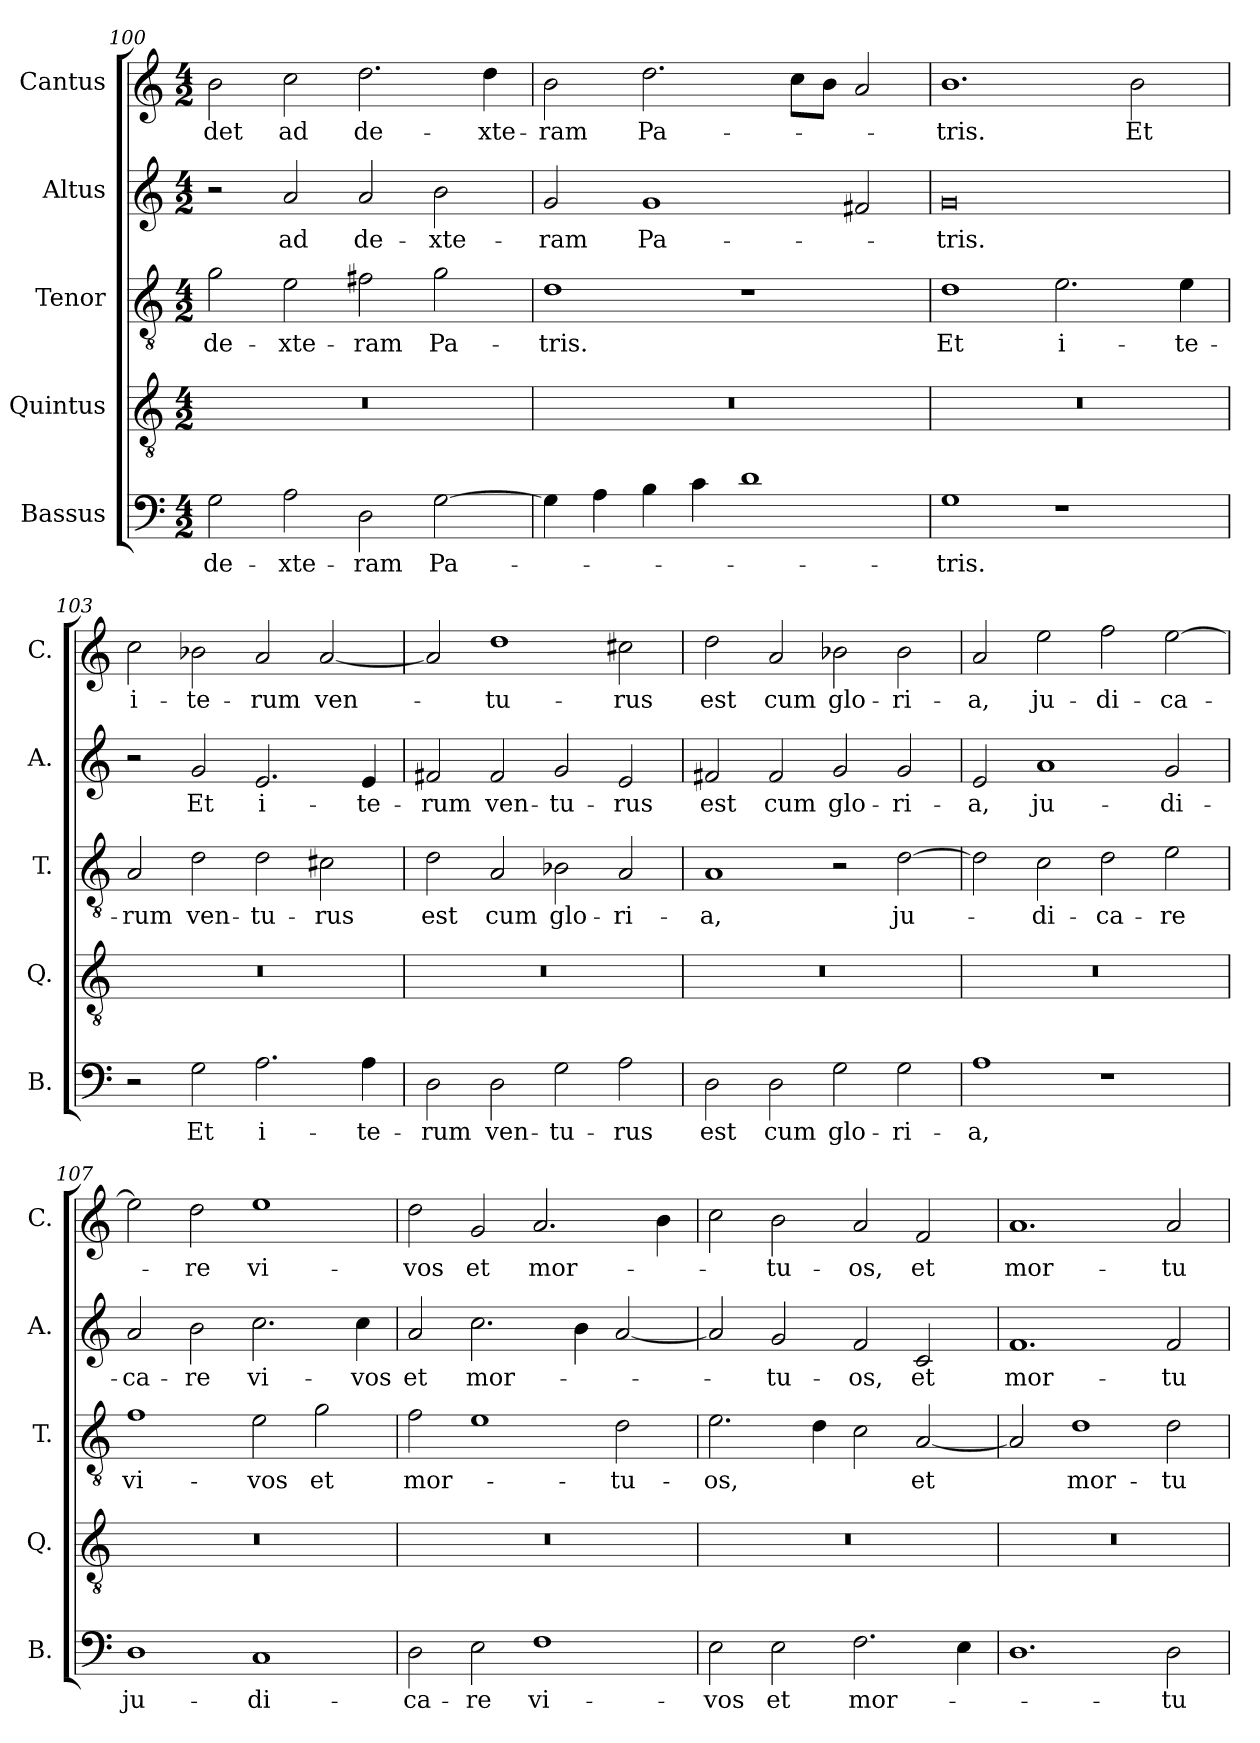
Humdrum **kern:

**kern	**text	**kern	**kern	**text	**kern	**text	**kern	**text
*part5	*part5	*part4	*part3	*part3	*part2	*part2	*part1	*part1
*staff5	*staff5	*staff4	*staff3	*staff3	*staff2	*staff2	*staff1	*staff1
*I"Bassus	*	*I"Quintus	*I"Tenor	*	*I"Altus	*	*I"Cantus	*
*I'B.	*	*I'Q.	*I'T.	*	*I'A.	*	*I'C.	*
*clefF4	*	*clefGv2	*clefGv2	*	*clefG2	*	*clefG2	*
*	*	*ITrd7c12	*ITrd7c12	*	*	*	*	*
*k[]	*	*k[]	*k[]	*	*k[]	*	*k[]	*
*C:	*	*C:	*C:	*	*C:	*	*C:	*
*M4/2	*	*M4/2	*M4/2	*	*M4/2	*	*M4/2	*
=100	=100	=100	=100	=100	=100	=100	=100	=100
2G\	de-	0r	2G\	de-	2r	.	2b\	-det
2A\	-xte-	.	2E\	-xte-	2a/	ad	2cc\	ad
2D\	-ram	.	2F#X\	-ram	2a/	de-	2.dd\	de-
[2G\	Pa-	.	2G\	Pa-	2b\	-xte-	.	.
.	.	.	.	.	.	.	4dd\	-xte-
=101	=101	=101	=101	=101	=101	=101	=101	=101
4G\]	.	0r	1D\	-tris.	2g/	-ram	2b\	-ram
4A\	.	.	.	.	.	.	.	.
4B\	.	.	.	.	1g/	Pa-	2.dd\	Pa-
4c\	.	.	.	.	.	.	.	.
1d\	.	.	1r	.	.	.	.	.
.	.	.	.	.	.	.	8cc\L	.
.	.	.	.	.	.	.	8b\J	.
.	.	.	.	.	2f#/	.	2a/	.
=102	=102	=102	=102	=102	=102	=102	=102	=102
1G\	-tris.	0r	1D\	Et	0g/	-tris.	1.b\	-tris.
1r	.	.	2.E\	i-	.	.	.	.
.	.	.	.	.	.	.	2b\	Et
.	.	.	4E\	-te-	.	.	.	.
=103	=103	=103	=103	=103	=103	=103	=103	=103
2r	.	0r	2AA/	-rum	2r	.	2cc\	i-
2G\	Et	.	2D\	ven-	2g/	Et	2b-X\	-te-
2.A\	i-	.	2D\	-tu-	2.e/	i-	2a/	-rum
.	.	.	2C#X\	-rus	.	.	[2a/	ven-
4A\	-te-	.	.	.	4e/	-te-	.	.
=104	=104	=104	=104	=104	=104	=104	=104	=104
2D\	-rum	0r	2D\	est	2f#X/	-rum	2a/]	.
2D\	ven-	.	2AA/	cum	2f#/	ven-	1dd\	-tu-
2G\	-tu-	.	2BB-X\	glo-	2g/	-tu-	.	.
2A\	-rus	.	2AA/	-ri-	2e/	-rus	2cc#\	-rus
=105	=105	=105	=105	=105	=105	=105	=105	=105
2D\	est	0r	1AA/	-a,	2f#X/	est	2dd\	est
2D\	cum	.	.	.	2f#/	cum	2a/	cum
2G\	glo-	.	2r	.	2g/	glo-	2b-X\	glo-
2G\	-ri-	.	[2D\	ju-	2g/	-ri-	2b-\	-ri-
=106	=106	=106	=106	=106	=106	=106	=106	=106
1A\	-a,	0r	2D\]	.	2e/	-a,	2a/	-a,
.	.	.	2C\	-di-	1a/	ju-	2ee\	ju-
1r	.	.	2D\	-ca-	.	.	2ff\	-di-
.	.	.	2E\	-re	2g/	-di-	[2ee\	-ca-
=107	=107	=107	=107	=107	=107	=107	=107	=107
1D\	ju-	0r	1F\	vi-	2a/	-ca-	2ee\]	.
.	.	.	.	.	2b\	-re	2dd\	-re
1C/	-di-	.	2E\	-vos	2.cc\	vi-	1ee\	vi-
.	.	.	2G\	et	.	.	.	.
.	.	.	.	.	4cc\	-vos	.	.
=108	=108	=108	=108	=108	=108	=108	=108	=108
2D\	-ca-	0r	2F\	mor-	2a/	et	2dd\	-vos
2E\	-re	.	1E\	.	2.cc\	mor-	2g/	et
1F\	vi-	.	.	.	.	.	2.a/	mor-
.	.	.	.	.	4b\	.	.	.
.	.	.	2D\	-tu-	[2a/	.	.	.
.	.	.	.	.	.	.	4b\	.
=109	=109	=109	=109	=109	=109	=109	=109	=109
2E\	-vos	0r	2.E\	-os,	2a/]	.	2cc\	.
2E\	et	.	.	.	2g/	-tu-	2b\	-tu-
.	.	.	4D\	.	.	.	.	.
2.F\	mor-	.	2C\	.	2f/	-os,	2a/	-os,
.	.	.	[2AA/	et	2c/	et	2f/	et
4E\	.	.	.	.	.	.	.	.
=110	=110	=110	=110	=110	=110	=110	=110	=110
1.D\	.	0r	2AA/]	.	1.f/	mor-	1.a/	mor-
.	.	.	1D\	mor-	.	.	.	.
2D\	-tu-	.	2D\	-tu-	2f/	-tu-	2a/	-tu-
=	=	=	=	=	=	=	=	=
*-	*-	*-	*-	*-	*-	*-	*-	*-
